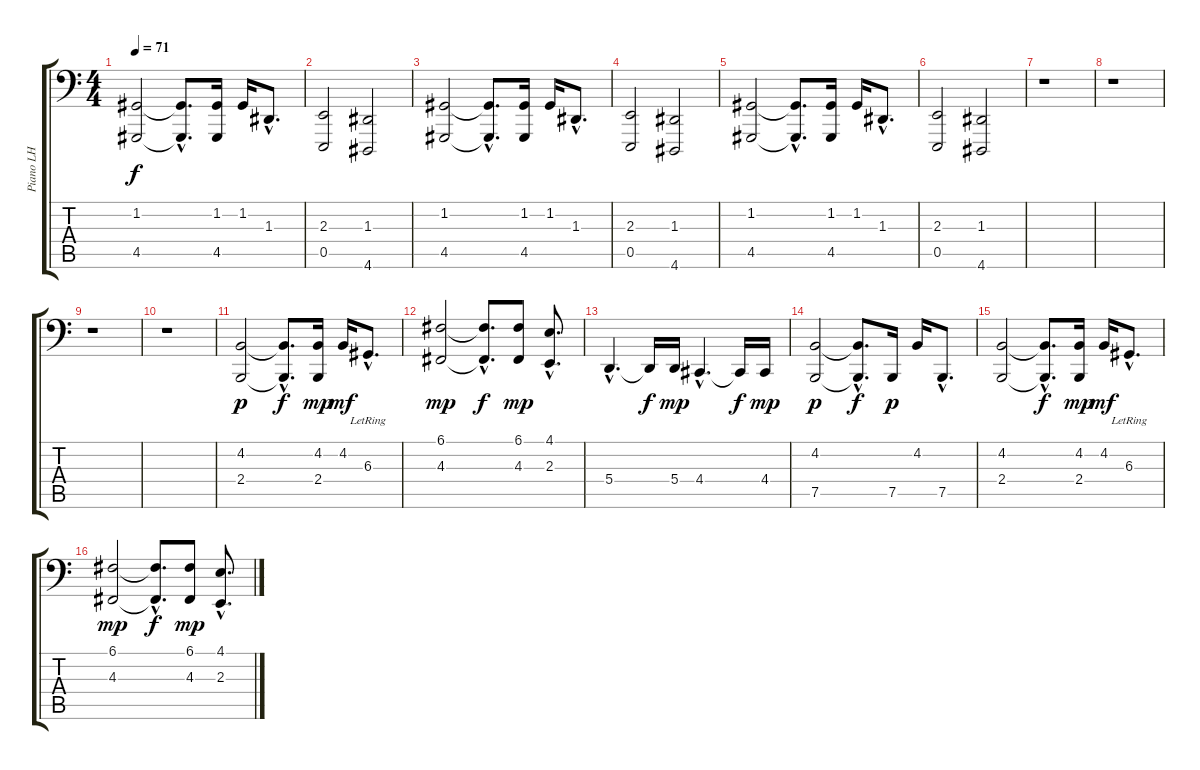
\track ("Piano LH" "Piano LH") {instrument acousticgrandpiano}
\staff {score tabs}
\tuning (C3 G2 D2 A1 E1 B0) {hide}
\ts (4 4)
\tempo 71
\clef f4
\ks c
(1.2 4.5).2{dy f} (1.2{hac t} 4.5{hac t}).8{d} (1.2 4.5).16 1.2.16 1.3{hac}.8{d} |
(2.3 0.5).2 (1.3 4.6).2 |
(1.2 4.5).2 (1.2{hac t} 4.5{hac t}).8{d} (1.2 4.5).16 1.2.16 1.3{hac}.8{d} |
(2.3 0.5).2 (1.3 4.6).2 |
(1.2 4.5).2 (1.2{hac t} 4.5{hac t}).8{d} (1.2 4.5).16 1.2.16 1.3{hac}.8{d} |
(2.3 0.5).2 (1.3 4.6).2 |
r.1 |
r.1 |
r.1 |
r.1 |
(4.2 2.4).2{dy p} (4.2{hac t} 2.4{hac t}).8{d dy f} (4.2 2.4).16{dy mp} 4.2.16{dy mf} 6.3{hac lr}.8{d} |
(6.1 4.3).2{dy mp} (6.1{hac t} 4.3{hac t}).8{d dy f} (6.1 4.3).8{dy mp} (4.1{hac} 2.3{hac}).8{d} |
5.4{hac}.4{d} 5.4{t}.16{dy f} 5.4.16{dy mp} 4.4{hac}.4{d} 4.4{t}.16{dy f} 4.4.16{dy mp} |
(4.2 7.5).2{dy p} (4.2{hac t} 7.5{hac t}).8{d dy f} 7.5.16{dy p} 4.2.16 7.5{hac}.8{d} |
(4.2 2.4).2 (4.2{hac t} 2.4{hac t}).8{d dy f} (4.2 2.4).16{dy mp} 4.2.16{dy mf} 6.3{hac lr}.8{d} |
(6.1 4.3).2{dy mp} (6.1{hac t} 4.3{hac t}).8{d dy f} (6.1 4.3).8{dy mp} (4.1{hac} 2.3{hac}).8{d}
